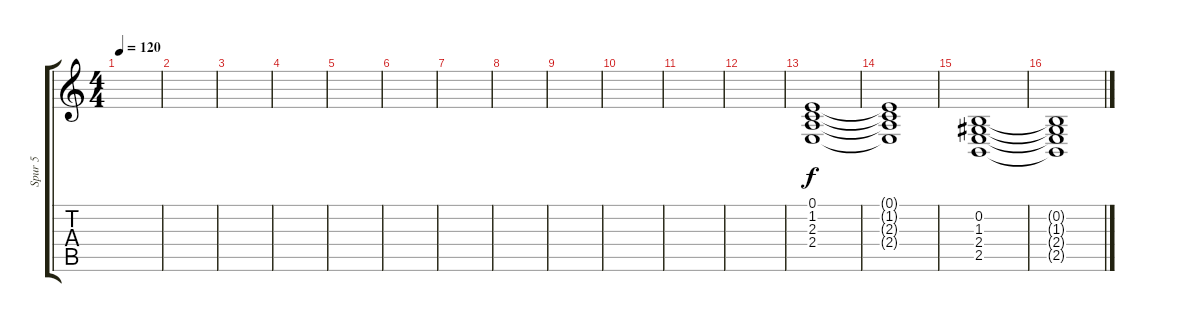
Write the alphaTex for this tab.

\track ("Spur 5" "Spur 5") {instrument stringensemble1}
\staff {score tabs}
\tuning (E4 B3 G3 D3 A2 E2) {hide}
\ts (4 4)
\tempo 120
\clef g2
\ks c
|
|
|
|
|
|
|
|
|
|
|
|
(0.1 1.2 2.3 2.4).1 |
(0.1{t} 1.2{t} 2.3{t} 2.4{t}).1 |
(0.2 1.3 2.4 2.5).1 |
(0.2{t} 1.3{t} 2.4{t} 2.5{t}).1
